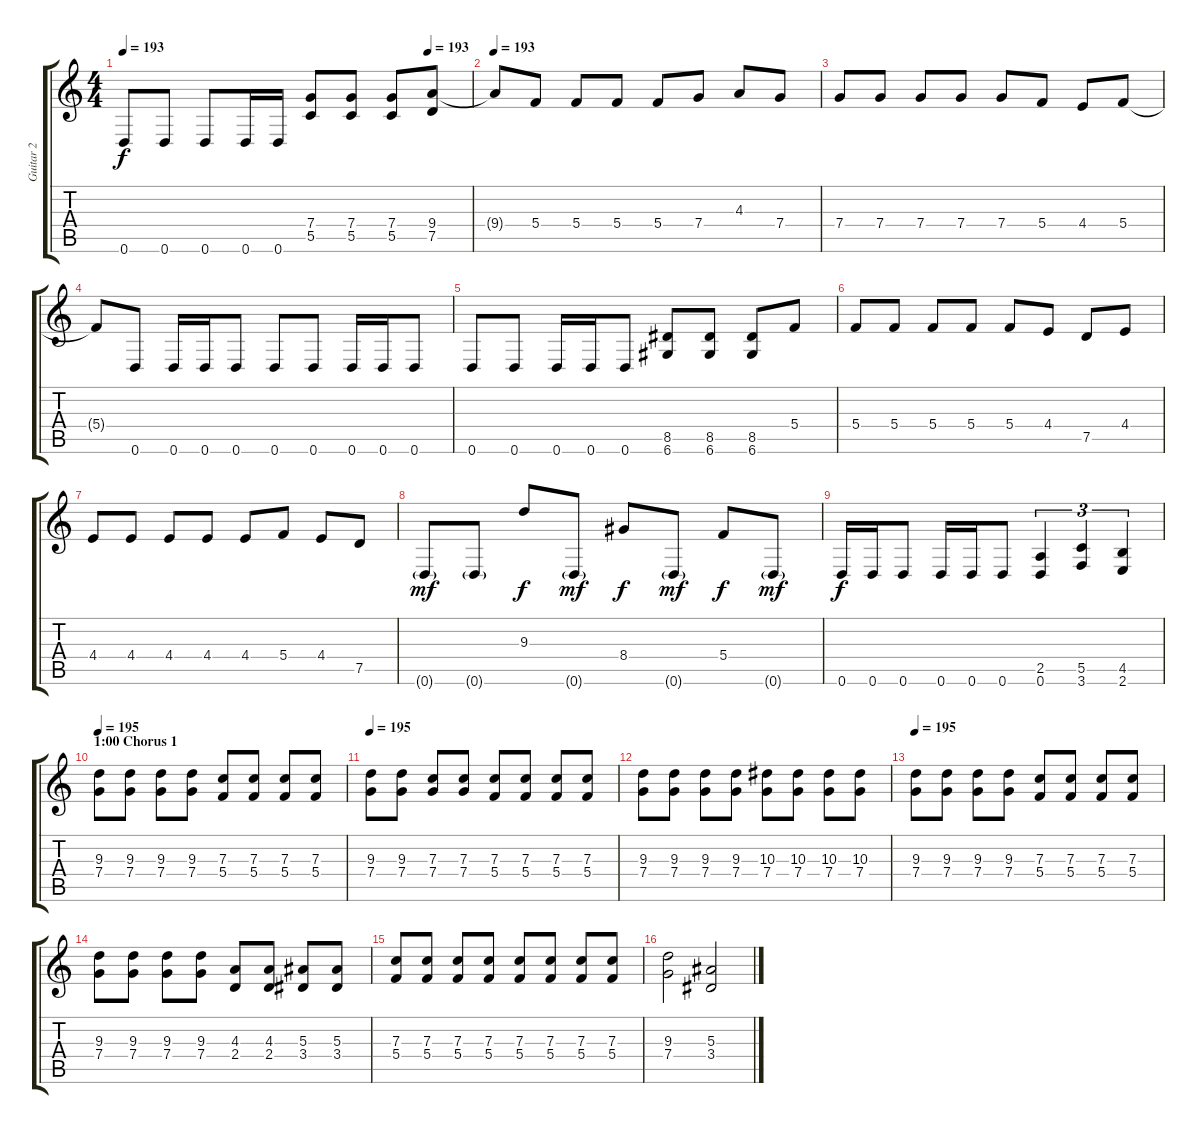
\track ("Guitar 2" "Guitar 2") {instrument distortionguitar}
\staff {score tabs}
\tuning (D4 A3 F3 C3 G2 D2) {hide}
\ts (4 4)
\tempo 193
\tempo (193 0.875)
\clef g2
\ks c
0.6.8{dy f} 0.6.8 0.6.8 0.6.16 0.6.16 (7.4 5.5).8 (7.4 5.5).8 (7.4 5.5).8 (9.4 7.5).8 |
\tempo 193
9.4{t}.8{volume 10} 5.4.8 5.4.8 5.4.8 5.4.8 7.4.8 4.3.8 7.4.8 |
7.4.8 7.4.8 7.4.8 7.4.8 7.4.8 5.4.8 4.4.8 5.4.8 |
5.4{t}.8 0.6.8 0.6.16 0.6.16 0.6.8 0.6.8 0.6.8 0.6.16 0.6.16 0.6.8 |
0.6.8 0.6.8 0.6.16 0.6.16 0.6.8 (8.5 6.6).8 (8.5 6.6).8 (8.5 6.6).8 5.4.8 |
5.4.8 5.4.8 5.4.8 5.4.8 5.4.8 4.4.8 7.5.8 4.4.8 |
4.4.8 4.4.8 4.4.8 4.4.8 4.4.8 5.4.8 4.4.8 7.5.8 |
0.6{g}.8{dy mf volume 14} 0.6{g}.8 9.3.8{dy f} 0.6{g}.8{dy mf} 8.4.8{dy f} 0.6{g}.8{dy mf} 5.4.8{dy f} 0.6{g}.8{dy mf} |
0.6.16{dy f} 0.6.16 0.6.8 0.6.16 0.6.16 0.6.8 (2.5 0.6).4{tu (3 2)} (5.5 3.6).4{tu (3 2)} (4.5 2.6).4{tu (3 2)} |
\section ("" "1:00 Chorus 1")
\tempo 195
(9.3 7.4).8{volume 12} (9.3 7.4).8 (9.3 7.4).8 (9.3 7.4).8 (7.3 5.4).8 (7.3 5.4).8 (7.3 5.4).8 (7.3 5.4).8 |
\tempo 195
(9.3 7.4).8 (9.3 7.4).8 (7.3 7.4).8 (7.3 7.4).8 (7.3 5.4).8 (7.3 5.4).8 (7.3 5.4).8 (7.3 5.4).8 |
(9.3 7.4).8 (9.3 7.4).8 (9.3 7.4).8 (9.3 7.4).8 (10.3 7.4).8 (10.3 7.4).8 (10.3 7.4).8 (10.3 7.4).8 |
\tempo 195
(9.3 7.4).8 (9.3 7.4).8 (9.3 7.4).8 (9.3 7.4).8 (7.3 5.4).8 (7.3 5.4).8 (7.3 5.4).8 (7.3 5.4).8 |
(9.3 7.4).8 (9.3 7.4).8 (9.3 7.4).8 (9.3 7.4).8 (4.3 2.4).8 (4.3 2.4).8 (5.3 3.4).8 (5.3 3.4).8 |
(7.3 5.4).8 (7.3 5.4).8 (7.3 5.4).8 (7.3 5.4).8 (7.3 5.4).8 (7.3 5.4).8 (7.3 5.4).8 (7.3 5.4).8 |
(9.3 7.4).2 (5.3 3.4).2
